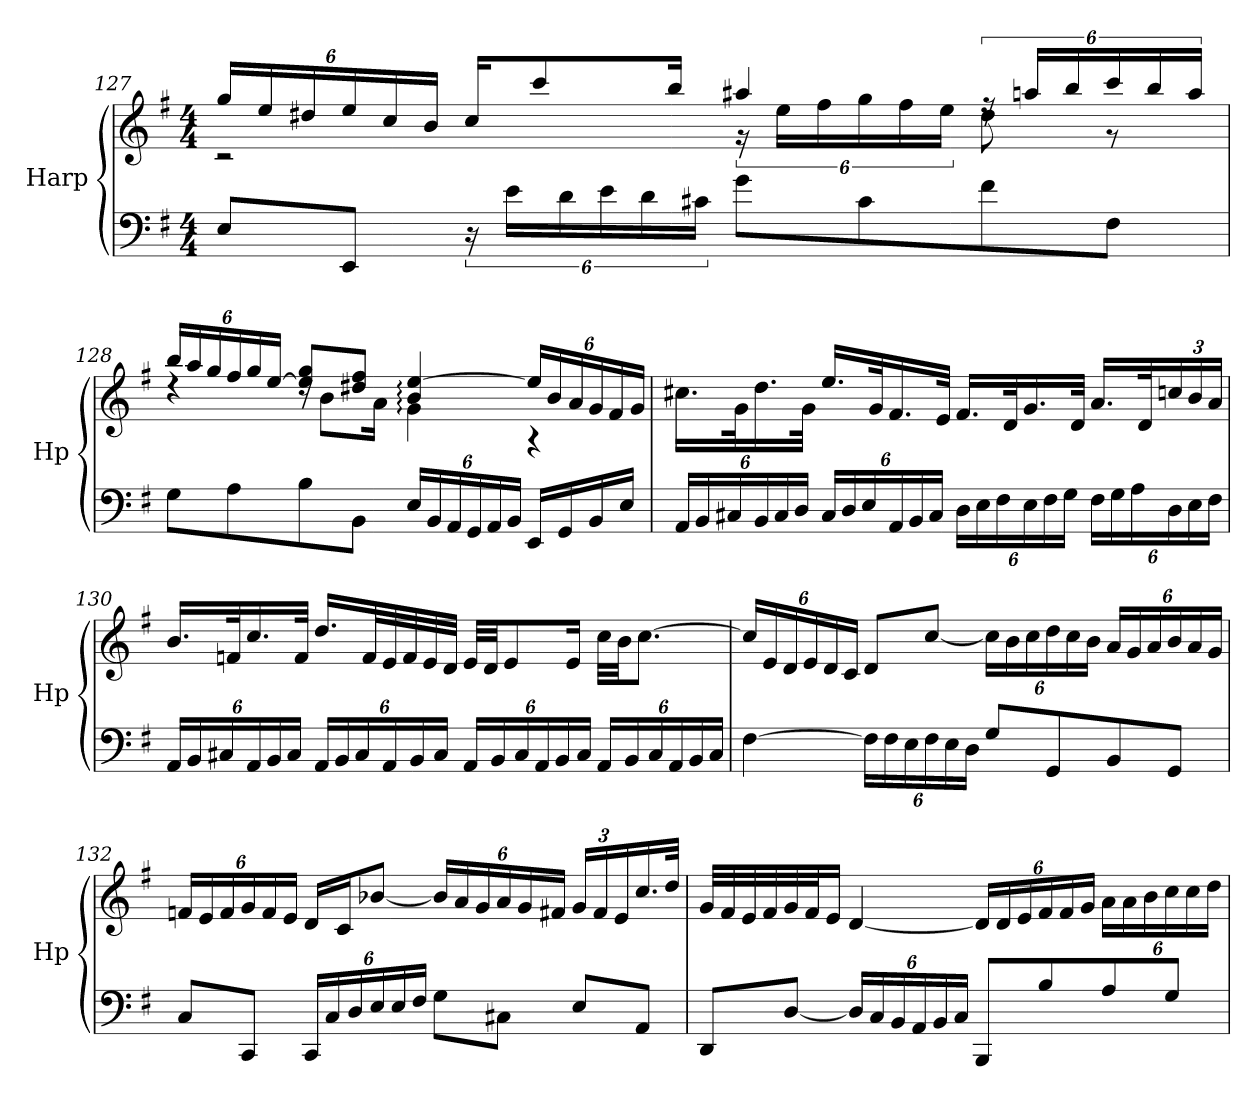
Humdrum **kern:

**kern	**kern
*part1	*part1
*staff2	*staff1
*I"Harp	*
*I'Hp	*
!!LO:PB:g=z
*clefF4	*clefG2
*k[f#]	*k[f#]
*M4/4	*M4/4
*	*Xbrackettup
=127	=127
*	*^
8E/L	24gg/LL	2r
.	24ee/	.
.	24dd#X/	.
8EE/J	24ee/	.
.	24cc/	.
.	24b/JJ	.
24r	16cc/KL	.
24e\LL	.	.
.	8ccc/	.
24d\	.	.
*Xbrackettup	*	*
24e\	.	.
24d\	.	.
.	16bb/Jk	.
24c#X\JJ	.	.
*	*	*brackettup
8g\L	4aa#X/	24r
.	.	24ee\LL
.	.	24ff#\
*	*	*Xbrackettup
8c#\	.	24gg\
.	.	24ff#\
.	.	24ee\JJ
*	*brackettup	*
8f#\	24rff	8dd#\
.	24aan/LL	.
.	24bb/	.
*	*Xbrackettup	*
8F#\J	24ccc/	8r
.	24bb/	.
.	24aa/JJ	.
!!LO:LB:g=z	!!
=128	=128	=128
8G\L	24bb/LL	4rdd
.	24aa/	.
.	24gg/	.
8A\	24ff#/	.
.	24gg/	.
.	[24ee/JJ	.
8B\	8ee/] 8gg/L	16rdd
.	.	8b\L
8BB\J	8dd#X/ 8ff#/J	.
.	.	16a\Jk
24E/LL	4b/: [4ee/:	4g:\
24BB/	.	.
24AA/	.	.
24GG/	.	.
24AA/	.	.
24BB/JJ	.	.
16EE/LL	24ee/LL]	4r
.	24b/	.
16GG/	.	.
.	24a/	.
16BB/	24g/	.
.	24f#/	.
16E/JJ	.	.
.	24g/JJ	.
*	*v	*v
!!LO:LB:g=z
=129	=129
24AA/LL	16.cc#X\LL
24BB/	.
24C#X/	.
.	32g\K
24BB/	16.dd\
24C#/	.
24D/JJ	.
.	32g\JJk
24C#/LL	16.ee/LL
24D/	.
24E/	.
.	32g/K
24AA/	16.f#/
24BB/	.
24C#/JJ	.
.	32e/JJk
24D\LL	16.f#/LL
24E\	.
24F#\	.
.	32d/K
24E\	16.g/
24F#\	.
24G\JJ	.
.	32d/JJk
24F#\LL	16.a/LL
24G\	.
24A\	.
.	32d/K
24D\	24ccn/
24E\	24b/
24F#\JJ	24a/JJ
!!LO:LB:g=z
=130	=130
24AA/LL	16.b/LL
24BB/	.
24C#X/	.
.	32fn/K
24AA/	16.cc/
24BB/	.
24C#/JJ	.
.	32f/JJk
24AA/LL	16.dd/LL
24BB/	.
24C#/	.
.	32f/L
24AA/	32e/
.	32f/
24BB/	.
.	32e/
24C#/JJ	.
.	32d/JJJ
24AA/LL	32e/LLL
.	32d/JJ
24BB/	.
.	8e/
24C#/	.
24AA/	.
24BB/	.
.	16e/Jk
24C#/JJ	.
24AA/LL	32cc\LLL
.	32b\JJ
24BB/	.
.	[8.cc\J
24C#/	.
24AA/	.
24BB/	.
24C#/JJ	.
!!LO:LB:g=z
=131	=131
[4F#\	24cc/LL]
.	24e/
.	24d/
.	24e/
.	24d/
.	24c/JJ
24F#\LL]	8d/L
24F#\	.
24E\	.
24F#\	[8cc/J
24E\	.
24D\JJ	.
8G/L	24cc\LL]
.	24b\
.	24cc\
8GG/	24dd\
.	24cc\
.	24b\JJ
8BB/	24a/LL
.	24g/
.	24a/
8GG/J	24b/
.	24a/
.	24g/JJ
!!LO:LB:g=z
=132	=132
8C/L	24fn/LL
.	24e/
.	24f/
8CC/J	24g/
.	24f/
.	24e/JJ
24CC/LL	16d/LL
24C/	.
.	16c/J
24D/	.
24E/	[8b-X/J
24E/	.
24F#/JJ	.
8G\L	24b-/LL]
.	24a/
.	24g/
8C#X\J	24a/
.	24g/
.	24f#X/JJ
8E/L	24g/LL
.	24f#/
.	24e/
8AA/J	16.cc/
.	32dd/JJk
!!LO:PB:g=z
=133	=133
8DD/L	32g/LLL
.	32f#/
.	32e/
.	32f#/
[8D/J	32g/
.	32f#/J
.	16e/JJ
24D/LL]	[4d/
24C/	.
24BB/	.
24AA/	.
24BB/	.
24C/JJ	.
8BBB/L	24d/LL]
.	24d/
.	24e/
8B/	24f#/
.	24f#/
.	24g/JJ
8A/	24a\LL
.	24a\
.	24b\
8G/J	24cc\
.	24cc\
.	24dd\JJ
=	=
*-	*-
